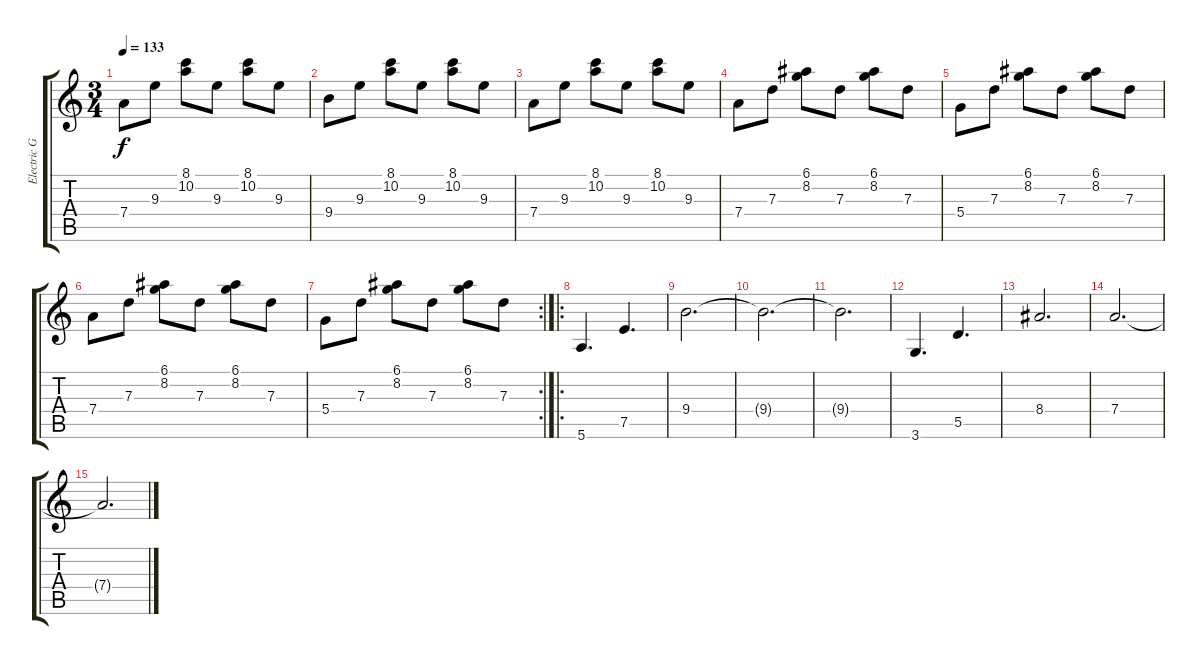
\track ("Electric Guitar" "Electric G") {instrument electricguitarclean}
\staff {score tabs}
\tuning (E4 B3 G3 D3 A2 E2) {hide}
\ts (3 4)
\tempo 133
\clef g2
\ks c
7.4.8{dy f} 9.3.8 (8.1 10.2).8 9.3.8 (8.1 10.2).8 9.3.8 |
9.4.8 9.3.8 (8.1 10.2).8 9.3.8 (8.1 10.2).8 9.3.8 |
7.4.8 9.3.8 (8.1 10.2).8 9.3.8 (8.1 10.2).8 9.3.8 |
7.4.8 7.3.8 (6.1 8.2).8 7.3.8 (6.1 8.2).8 7.3.8 |
5.4.8 7.3.8 (6.1 8.2).8 7.3.8 (6.1 8.2).8 7.3.8 |
7.4.8 7.3.8 (6.1 8.2).8 7.3.8 (6.1 8.2).8 7.3.8 |
\rc 2
5.4.8 7.3.8 (6.1 8.2).8 7.3.8 (6.1 8.2).8 7.3.8 |
\ro
5.6.4{d} 7.5.4{d} |
9.4.2{d} |
9.4{t}.2{d} |
9.4{t}.2{d} |
3.6.4{d} 5.5.4{d} |
8.4.2{d} |
7.4.2{d} |
7.4{t}.2{d}
